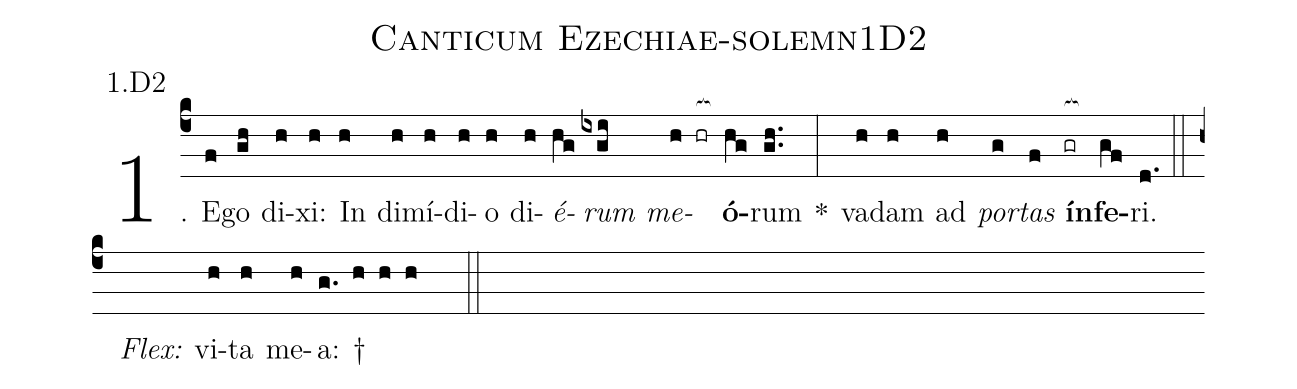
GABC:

name: Canticum Ezechiae-solemn1D2;
annotation: 1.D2;
%%
(c4)1. E(f)go(gh) di(h)xi:(h) In(h) di(h)mí(h)di(h)o(h) di(h)<i>é</i>(hg)<i>rum</i>(ixgi) <i>me</i>(h hr[ocb:1{])<b>ó</b>(hg[ocb:0}])rum(gh..) *(:) va(h)dam(h) ad(h) <i>por</i>(g)<i>tas</i>(f) <b>ín</b>(gr[ocb:1{])<b>fe</b>(gf[ocb:0}])ri.(d.) (::)
<i>Flex:</i>()  vi(h)ta(h) me(h)a: †(g. h h h  ::)
